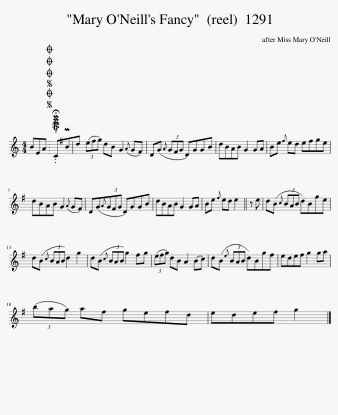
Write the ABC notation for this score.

X:1
L:1/8
M:4/4
I:linebreak $
K:C
V:1 treble
V:1
 BEA |SOSOOO .!fermata!PMTuCMBd | (3(e^fg) dB G2({A} G^F) | D(G{A} (3G^FG D)GGB | dBAB G2 GA | %5
 Be{^f} ed efge |$ dBAB G2({A} G^F) | D(G{A}(3G^FG D)GGB | dBAB G2 GA | Be{^f} ed e2 || %10
 z e | d(B{c} (3BAB d)Bge |$ d(B{c} (3BAB) d2 g2 | d(B{c} (3BAB) g2 ^fg | (3(e^fg) dB A2 (Bc) | %15
 d(B{e} (3BAB d)Bg^f | ede^f g2 ga |$ (3(bag) a^f gefd | ede^f g2 |] %19
